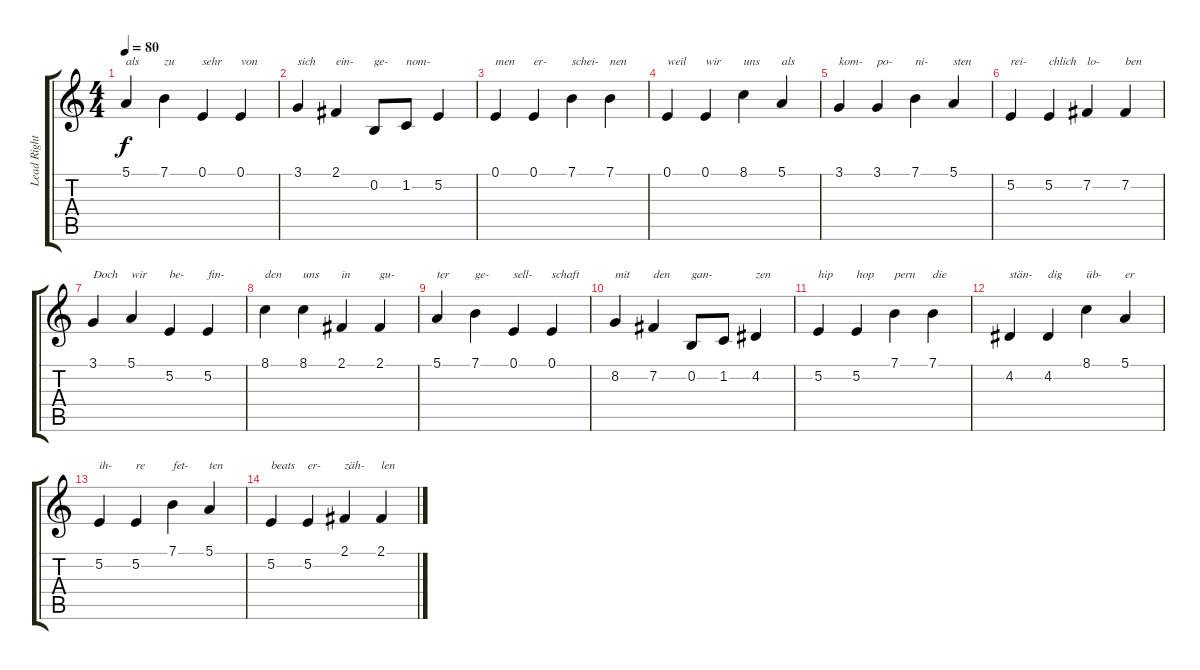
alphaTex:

\track ("Lead Right" "Lead Right") {instrument violin}
\staff {score tabs}
\tuning (E4 B3 G3 D3 A2 E2) {hide}
\ts (4 4)
\tempo 80
\clef g2
\ks c
5.1.4{txt "als" dy f} 7.1.4{txt "zu"} 0.1.4{txt "sehr"} 0.1.4{txt "von"} |
3.1.4{txt "sich"} 2.1.4{txt "ein-"} 0.2.8{txt "ge-"} 1.2.8{txt "nom-"} 5.2.4 |
0.1.4{txt "men "} 0.1.4{txt "er-"} 7.1.4{txt "schei-"} 7.1.4{txt "nen "} |
0.1.4{txt "weil"} 0.1.4{txt "wir"} 8.1.4{txt "uns"} 5.1.4{txt "als"} |
3.1.4{txt "kom-"} 3.1.4{txt "po-"} 7.1.4{txt "ni-"} 5.1.4{txt "sten"} |
5.2.4{txt "rei-"} 5.2.4{txt "chlich"} 7.2.4{txt "lo-"} 7.2.4{txt "ben"} |
3.1.4{txt "Doch"} 5.1.4{txt "wir"} 5.2.4{txt "be-"} 5.2.4{txt "fin-"} |
8.1.4{txt "den"} 8.1.4{txt "uns"} 2.1.4{txt "in"} 2.1.4{txt "gu-"} |
5.1.4{txt "ter"} 7.1.4{txt "ge-"} 0.1.4{txt "sell-"} 0.1.4{txt "schaft"} |
8.2.4{txt "mit"} 7.2.4{txt "den"} 0.2.8{txt "gan-"} 1.2.8 4.2.4{txt "zen"} |
5.2.4{txt "hip"} 5.2.4{txt "hop"} 7.1.4{txt "pern"} 7.1.4{txt "die"} |
4.2.4{txt "stän-"} 4.2.4{txt "dig"} 8.1.4{txt "üb-"} 5.1.4{txt "er"} |
5.2.4{txt "ih-"} 5.2.4{txt "re"} 7.1.4{txt "fet-"} 5.1.4{txt "ten"} |
5.2.4{txt "beats"} 5.2.4{txt "er-"} 2.1.4{txt "zäh-"} 2.1.4{txt "len"}
